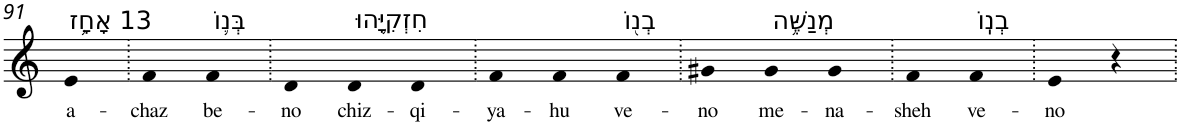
**kern	**text
*part1	*part1
*staff1	*staff1
*I"Piano	*
*I'Pno	*
!!LO:PB:g=z
*clefG2	*
*k[]	*
=91	=91
!LO:TX:a:t=13 אָחָ֥ז	!
!	!LO:LY:b
4e	a-
=92.	=92.
!	!LO:LY:b
4f	-chaz
!LO:TX:a:t=בְּנ֛וֹ	!
!	!LO:LY:b
4f	be-
=93.	=93.
!	!LO:LY:b
4d	-no
!LO:TX:a:t=חִזְקִיָּ֥הוּ	!
!	!LO:LY:b
4d	chiz-
!	!LO:LY:b
4d	-qi-
=94.	=94.
!	!LO:LY:b
4f	-ya-
!	!LO:LY:b
4f	-hu
!LO:TX:a:t=בְנ֖וֹ	!
!	!LO:LY:b
4f	ve-
=95.	=95.
!	!LO:LY:b
4g#X	-no
!LO:TX:a:t=מְנַשֶּׁ֥ה	!
!	!LO:LY:b
4g#	me-
!	!LO:LY:b
4g#	-na-
=96.	=96.
!	!LO:LY:b
4f	-sheh
!LO:TX:a:t=בְנֽוֹ	!
!	!LO:LY:b
4f	ve-
=97.	=97.
!	!LO:LY:b
4e	-no
4r	.
=.	=.
*-	*-
